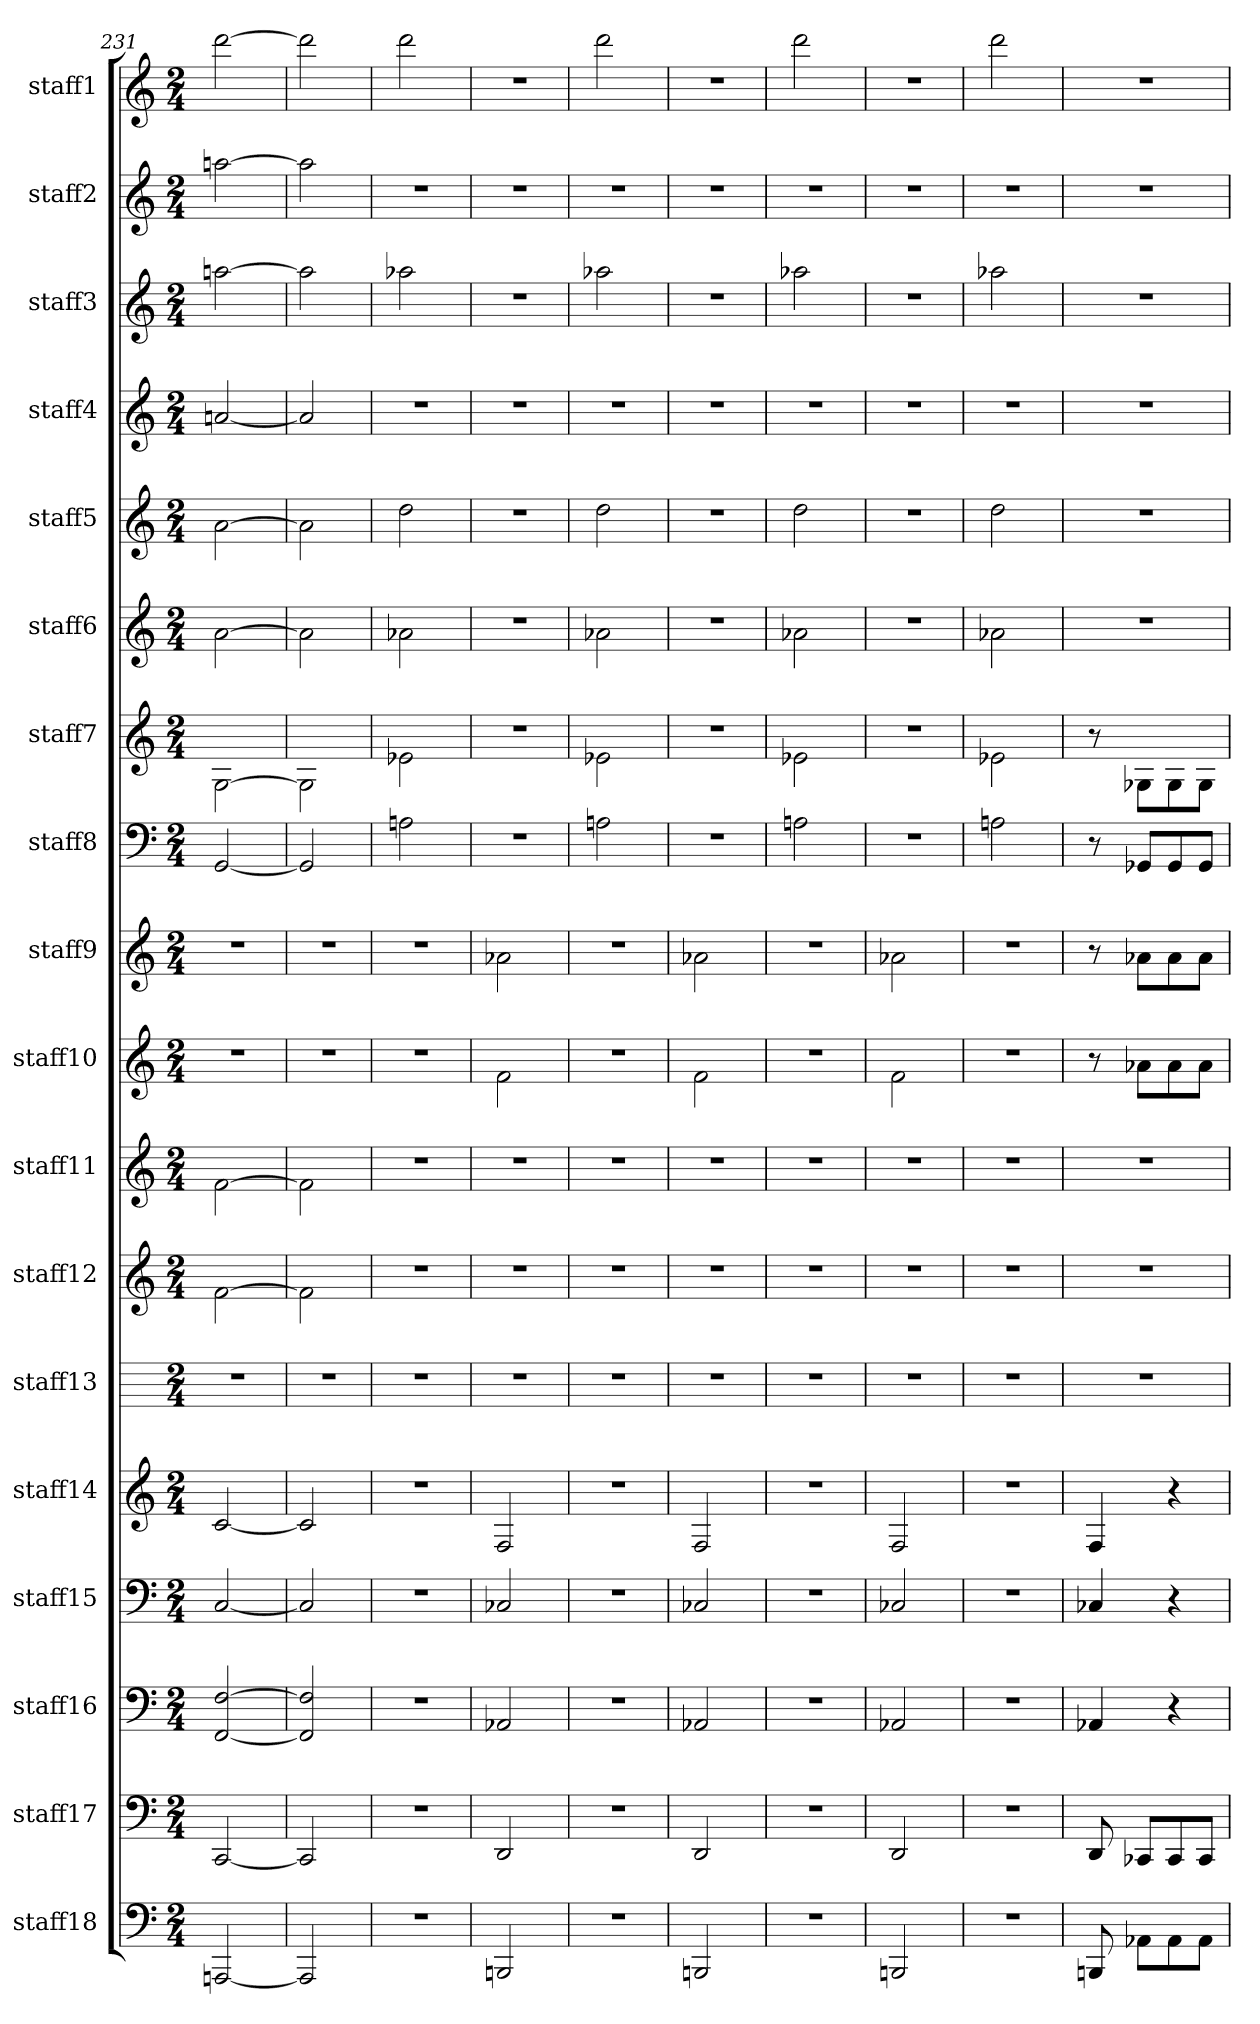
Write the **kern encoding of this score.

**kern	**kern	**kern	**kern	**kern	**kern	**kern	**kern	**kern	**kern	**kern	**kern	**kern	**kern	**kern	**kern	**kern	**kern
*part18	*part17	*part16	*part15	*part14	*part13	*part12	*part11	*part10	*part9	*part8	*part7	*part6	*part5	*part4	*part3	*part2	*part1
*staff18	*staff17	*staff16	*staff15	*staff14	*staff13	*staff12	*staff11	*staff10	*staff9	*staff8	*staff7	*staff6	*staff5	*staff4	*staff3	*staff2	*staff1
*I"staff18	*I"staff17	*I"staff16	*I"staff15	*I"staff14	*I"staff13	*I"staff12	*I"staff11	*I"staff10	*I"staff9	*I"staff8	*I"staff7	*I"staff6	*I"staff5	*I"staff4	*I"staff3	*I"staff2	*I"staff1
*M2/4	*M2/4	*M2/4	*M2/4	*M2/4	*M2/4	*M2/4	*M2/4	*M2/4	*M2/4	*M2/4	*M2/4	*M2/4	*M2/4	*M2/4	*M2/4	*M2/4	*M2/4
=231	=231	=231	=231	=231	=231	=231	=231	=231	=231	=231	=231	=231	=231	=231	=231	=231	=231
[2AAAn/	[2CC/	[2F/ [2FF/	[2C/	[2c/	2r	[2f\	[2f\	2r	2r	[2GG/	[2G\	[2a\	[2a\	[2an/	[2aan\	[2aan\	[2ddd\
=232	=232	=232	=232	=232	=232	=232	=232	=232	=232	=232	=232	=232	=232	=232	=232	=232	=232
2AAAn/]	2CC/]	2F]/ 2FF]/	2C/]	2c/]	2r	2f\]	2f\]	2r	2r	2GG/]	2G\]	2a\]	2a\]	2an/]	2aan\]	2aan\]	2ddd\]
=233	=233	=233	=233	=233	=233	=233	=233	=233	=233	=233	=233	=233	=233	=233	=233	=233	=233
2r	2r	2r	2r	2r	2r	2r	2r	2r	2r	2An\	2e-\	2a-\	2dd\	2r	2aa-\	2r	2ddd\
=234	=234	=234	=234	=234	=234	=234	=234	=234	=234	=234	=234	=234	=234	=234	=234	=234	=234
2BBBn/	2DD/	2AA-/	2C-/	2F/	2r	2r	2r	2f\	2a-\	2r	2r	2r	2r	2r	2r	2r	2r
=235	=235	=235	=235	=235	=235	=235	=235	=235	=235	=235	=235	=235	=235	=235	=235	=235	=235
2r	2r	2r	2r	2r	2r	2r	2r	2r	2r	2An\	2e-\	2a-\	2dd\	2r	2aa-\	2r	2ddd\
=236	=236	=236	=236	=236	=236	=236	=236	=236	=236	=236	=236	=236	=236	=236	=236	=236	=236
2BBBn/	2DD/	2AA-/	2C-/	2F/	2r	2r	2r	2f\	2a-\	2r	2r	2r	2r	2r	2r	2r	2r
=237	=237	=237	=237	=237	=237	=237	=237	=237	=237	=237	=237	=237	=237	=237	=237	=237	=237
2r	2r	2r	2r	2r	2r	2r	2r	2r	2r	2An\	2e-\	2a-\	2dd\	2r	2aa-\	2r	2ddd\
=238	=238	=238	=238	=238	=238	=238	=238	=238	=238	=238	=238	=238	=238	=238	=238	=238	=238
2BBBn/	2DD/	2AA-/	2C-/	2F/	2r	2r	2r	2f\	2a-\	2r	2r	2r	2r	2r	2r	2r	2r
=239	=239	=239	=239	=239	=239	=239	=239	=239	=239	=239	=239	=239	=239	=239	=239	=239	=239
2r	2r	2r	2r	2r	2r	2r	2r	2r	2r	2An\	2e-\	2a-\	2dd\	2r	2aa-\	2r	2ddd\
=240	=240	=240	=240	=240	=240	=240	=240	=240	=240	=240	=240	=240	=240	=240	=240	=240	=240
8BBBn/	8DD/	4AA-/	4C-/	4F/	2r	2r	2r	8r	8r	8r	8r	2r	2r	2r	2r	2r	2r
8AA-\L	8CC-/L	.	.	.	.	.	.	8a-\L	8a-\L	8GG-/L	8G-\L	.	.	.	.	.	.
8AA-\	8CC-/	4r	4r	4r	.	.	.	8a-\	8a-\	8GG-/	8G-\	.	.	.	.	.	.
8AA-\J	8CC-/J	.	.	.	.	.	.	8a-\J	8a-\J	8GG-/J	8G-\J	.	.	.	.	.	.
=	=	=	=	=	=	=	=	=	=	=	=	=	=	=	=	=	=
*-	*-	*-	*-	*-	*-	*-	*-	*-	*-	*-	*-	*-	*-	*-	*-	*-	*-
